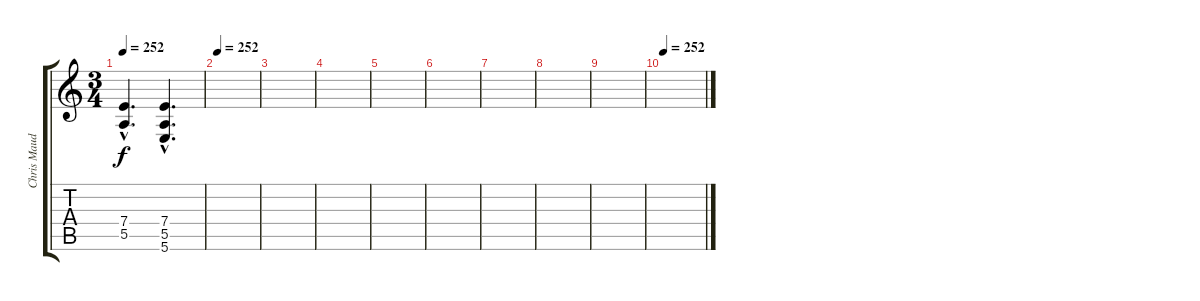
\track ("Chris Maudling (Rhythm)" "Chris Maud") {instrument distortionguitar}
\staff {score tabs}
\tuning (B3 Gb3 D3 A2 E2 B1) {hide}
\ts (3 4)
\tempo 252
\clef g2
\ks c
(7.4{hac} 5.5{hac}).4{d dy f} (7.4{hac} 5.5{hac} 5.6{hac}).4{d} |
\tempo 252
|
|
|
|
|
|
|
|
\tempo 252
